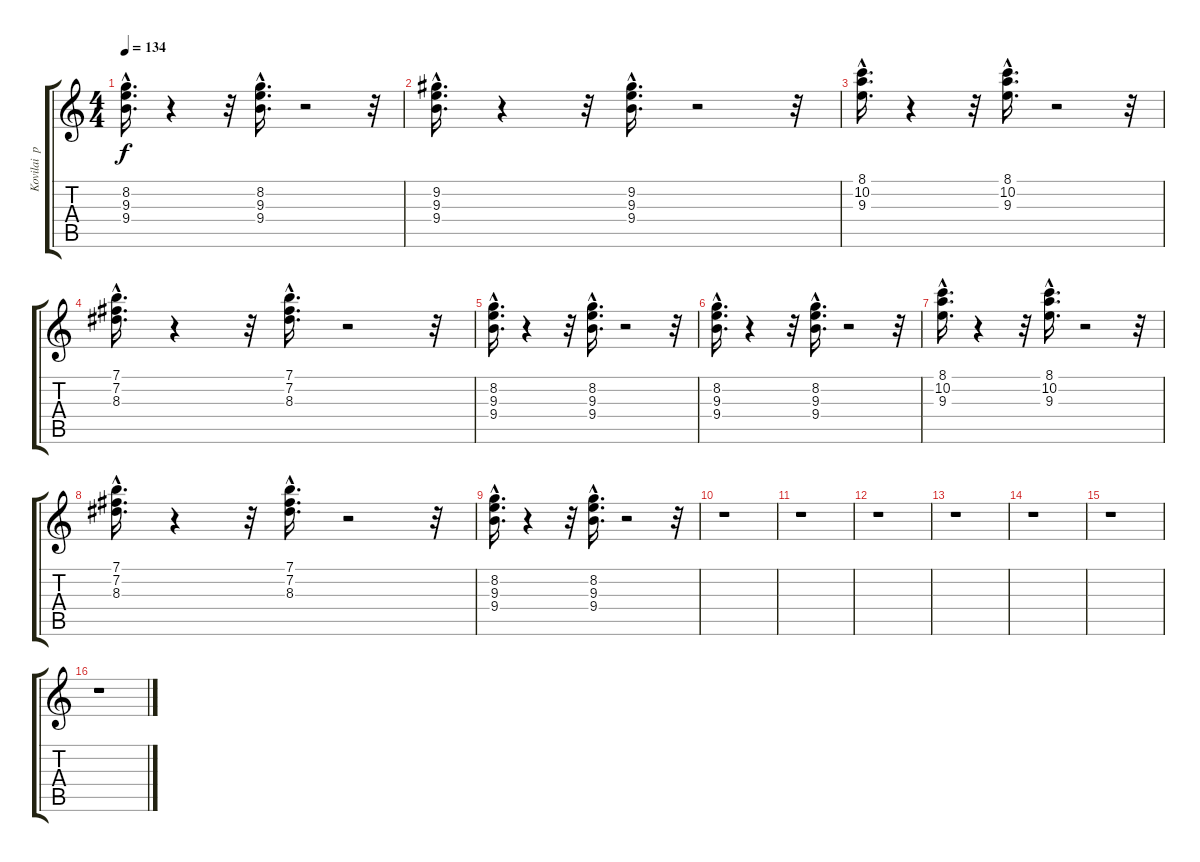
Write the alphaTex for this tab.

\track ("Kovilai  po tihonechky:" "Kovilai  p") {instrument overdrivenguitar}
\staff {score tabs}
\tuning (E4 B3 G3 D3 A2 E2) {hide}
\ts (4 4)
\tempo 134
\clef g2
\ks c
(8.2{hac} 9.3{hac} 9.4{hac}).16{d dy f} r.4 r.32 (8.2{hac} 9.3{hac} 9.4{hac}).16{d} r.2 r.32 |
(9.2{hac} 9.3{hac} 9.4{hac}).16{d} r.4 r.32 (9.2{hac} 9.3{hac} 9.4{hac}).16{d} r.2 r.32 |
(8.1{hac} 10.2{hac} 9.3{hac}).16{d} r.4 r.32 (8.1{hac} 10.2{hac} 9.3{hac}).16{d} r.2 r.32 |
(7.1{hac} 7.2{hac} 8.3{hac}).16{d} r.4 r.32 (7.1{hac} 7.2{hac} 8.3{hac}).16{d} r.2 r.32 |
(8.2{hac} 9.3{hac} 9.4{hac}).16{d} r.4 r.32 (8.2{hac} 9.3{hac} 9.4{hac}).16{d} r.2 r.32 |
(8.2{hac} 9.3{hac} 9.4{hac}).16{d} r.4 r.32 (8.2{hac} 9.3{hac} 9.4{hac}).16{d} r.2 r.32 |
(8.1{hac} 10.2{hac} 9.3{hac}).16{d} r.4 r.32 (8.1{hac} 10.2{hac} 9.3{hac}).16{d} r.2 r.32 |
(7.1{hac} 7.2{hac} 8.3{hac}).16{d} r.4 r.32 (7.1{hac} 7.2{hac} 8.3{hac}).16{d} r.2 r.32 |
(8.2{hac} 9.3{hac} 9.4{hac}).16{d} r.4 r.32 (8.2{hac} 9.3{hac} 9.4{hac}).16{d} r.2 r.32 |
r.1 |
r.1 |
r.1 |
r.1 |
r.1 |
r.1 |
r.1
